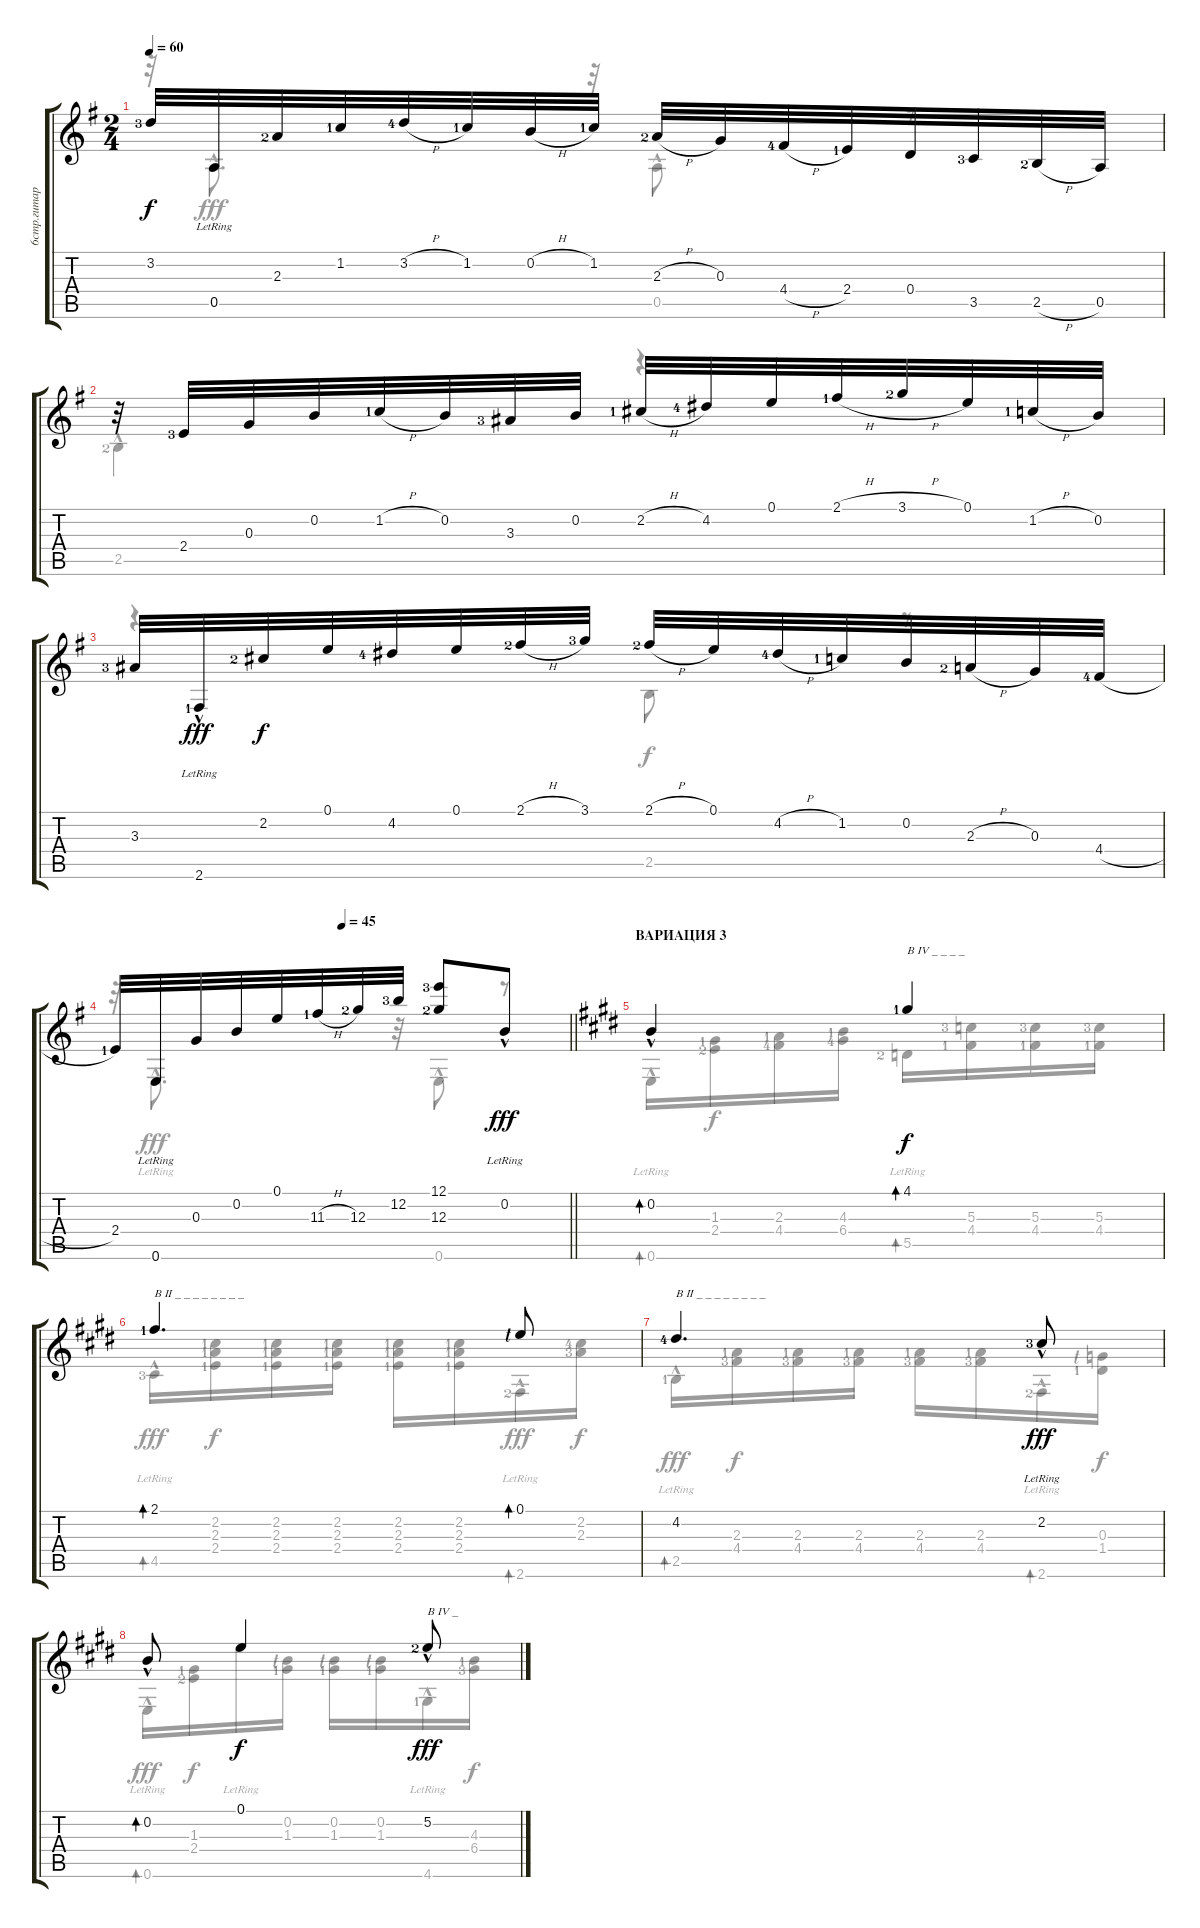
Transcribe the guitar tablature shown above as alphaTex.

\track ("6стр.гитара" "6стр.гитар") {instrument acousticguitarnylon}
\staff {score tabs}
\tuning (E4 B3 G3 D3 A2 E2) {hide}
\voice
\ts (2 4)
\tempo 60
\clef g2
\ks eminor
3.2{lf 4}.32{dy f} 0.5{lr}.32 2.3{lf 3}.32 1.2{lf 2}.32 3.2{h lf 5}.32 1.2{lf 2}.32 0.2{h}.32 1.2{lf 2}.32 2.3{h lf 3}.32 0.3.32 4.4{h lf 5}.32 2.4{lf 2}.32 0.4.32 3.5{lf 4}.32 2.5{h lf 3}.32 0.5.32 |
r.32 2.4{lf 4}.32 0.3.32 0.2.32 1.2{h lf 2}.32 0.2.32 3.3{lf 4}.32 0.2.32 2.2{h lf 2}.32 4.2{lf 5}.32 0.1.32 2.1{h lf 2}.32 3.1{h lf 3}.32 0.1.32 1.2{h lf 2}.32 0.2.32 |
3.3{lf 4}.32 2.6{hac lr lf 2}.32{dy fff} 2.2{lf 3}.32{dy f} 0.1.32 4.2{lf 5}.32 0.1.32 2.1{h lf 3}.32 3.1{lf 4}.32 2.1{h lf 3}.32 0.1.32 4.2{h lf 5}.32 1.2{lf 2}.32 0.2.32 2.3{h lf 3}.32 0.3.32 4.4{h lf 5}.32 |
\tempo (45 0.5)
\barLineRight lightlight
2.4{lf 2}.32 0.6{lr}.32 0.3.32 0.2.32 0.1.32 11.3{h lf 2}.32 12.3{lf 3}.32 12.2{lf 4}.32 (12.1{lf 4} 12.3{lf 3}).8 0.2{hac lr}.8{dy fff} |
\section ("" "ВАРИАЦИЯ 3")
\ks e
0.2{hac}.4{bd 480} 4.1{lf 2}.4{bd 480 txt "B IV _ _ _ _ " dy f} |
2.1{lf 2}.4{d bd 480 txt "B II _ _ _ _ _ _ _ _"} 0.1{lf 1}.8{bd 480} |
4.2{lf 5}.4{d txt "B II _ _ _ _ _ _ _ _"} 2.2{hac lr lf 4}.8{dy fff} |
0.2{hac}.8{bd 480} 0.1.4{dy f} 5.2{hac lf 3}.8{txt "B IV _" dy fff}
\voice
\clef g2
\ottava regular
\simile none
\ks eminor
r.32{dy fff} 0.5{hac}.8{d} r.32 0.5{hac}.8 r.8 |
2.5{hac lf 3}.4 r.4 |
r.4 2.5.8{dy f} r.8 |
\barLineRight lightlight
r.32 0.6{hac lr}.8{d dy fff} r.32 0.6{hac}.8 r.8 |
\ks e
0.6{hac lr}.16{bd 480} (1.3{lf 2} 2.4{lf 3}).16{dy f} (2.3{lf 2} 4.4{lf 5}).16 (4.3{lf 2} 6.4{lf 5}).16 5.5{lr lf 3}.16{bd 480} (5.3{lf 4} 4.4{lf 2}).16 (5.3{lf 4} 4.4{lf 2}).16 (5.3{lf 4} 4.4{lf 2}).16 |
4.5{hac lr lf 4}.16{bd 480 dy fff} (2.2{lf 2} 2.3{lf 2} 2.4{lf 2}).16{dy f} (2.2{lf 2} 2.3{lf 2} 2.4{lf 2}).16 (2.2{lf 2} 2.3{lf 2} 2.4{lf 2}).16 (2.2{lf 2} 2.3{lf 2} 2.4{lf 2}).16 (2.2{lf 2} 2.3{lf 2} 2.4{lf 2}).16 2.6{hac lr lf 3}.16{bd 480 dy fff} (2.2{lf 5} 2.3{lf 4}).16{dy f} |
2.5{hac lr lf 2}.16{bd 480 dy fff} (2.3{lf 2} 4.4{lf 4}).16{dy f} (2.3{lf 2} 4.4{lf 4}).16 (2.3{lf 2} 4.4{lf 4}).16 (2.3{lf 2} 4.4{lf 4}).16 (2.3{lf 2} 4.4{lf 4}).16 2.6{hac lr lf 3}.16{bd 480 dy fff} (0.3{lf 1} 1.4{lf 2}).16{dy f} |
0.6{hac lr}.16{bd 480 dy fff} (1.3{lf 2} 2.4{lf 3}).16{dy f} 0.1{lr}.16 (0.2{lf 1} 1.3{lf 2}).16 (0.2{lf 1} 1.3{lf 2}).16 (0.2{lf 1} 1.3{lf 2}).16 4.6{hac lr lf 2}.16{dy fff} (4.3{lf 2} 6.4{lf 4}).16{dy f}
